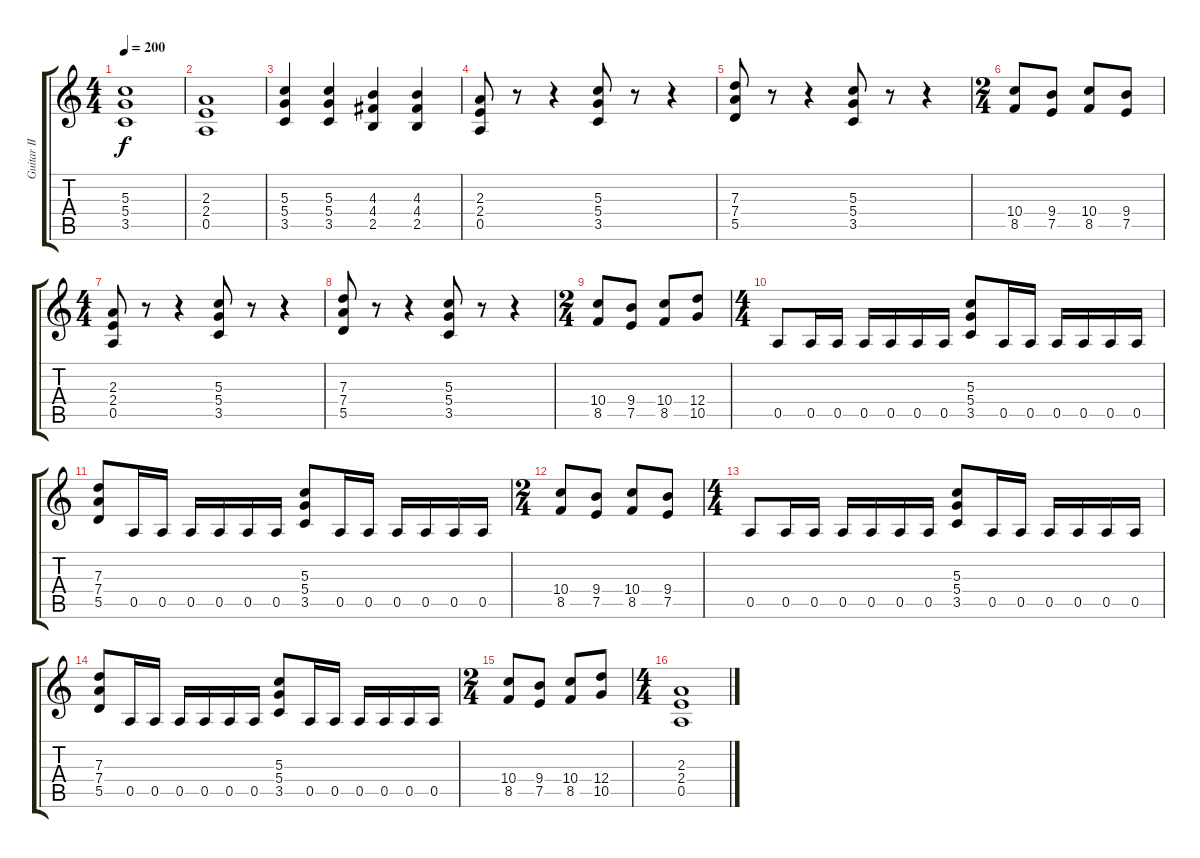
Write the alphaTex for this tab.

\track ("Guitar II Rhythm" "Guitar II ") {instrument overdrivenguitar}
\staff {score tabs}
\tuning (E4 B3 G3 D3 A2 E2) {hide}
\ts (4 4)
\tempo 200
\clef g2
\ks c
(5.3 5.4 3.5).1{dy f} |
(2.3 2.4 0.5).1 |
(5.3 5.4 3.5).4 (5.3 5.4 3.5).4 (4.3 4.4 2.5).4 (4.3 4.4 2.5).4 |
(2.3 2.4 0.5).8 r.8 r.4 (5.3 5.4 3.5).8 r.8 r.4 |
(7.3 7.4 5.5).8 r.8 r.4 (5.3 5.4 3.5).8 r.8 r.4 |
\ts (2 4)
(10.4 8.5).8 (9.4 7.5).8 (10.4 8.5).8 (9.4 7.5).8 |
\ts (4 4)
(2.3 2.4 0.5).8 r.8 r.4 (5.3 5.4 3.5).8 r.8 r.4 |
(7.3 7.4 5.5).8 r.8 r.4 (5.3 5.4 3.5).8 r.8 r.4 |
\ts (2 4)
(10.4 8.5).8 (9.4 7.5).8 (10.4 8.5).8 (12.4 10.5).8 |
\ts (4 4)
0.5.8 0.5.16 0.5.16 0.5.16 0.5.16 0.5.16 0.5.16 (5.3 5.4 3.5).8 0.5.16 0.5.16 0.5.16 0.5.16 0.5.16 0.5.16 |
(7.3 7.4 5.5).8 0.5.16 0.5.16 0.5.16 0.5.16 0.5.16 0.5.16 (5.3 5.4 3.5).8 0.5.16 0.5.16 0.5.16 0.5.16 0.5.16 0.5.16 |
\ts (2 4)
(10.4 8.5).8 (9.4 7.5).8 (10.4 8.5).8 (9.4 7.5).8 |
\ts (4 4)
0.5.8 0.5.16 0.5.16 0.5.16 0.5.16 0.5.16 0.5.16 (5.3 5.4 3.5).8 0.5.16 0.5.16 0.5.16 0.5.16 0.5.16 0.5.16 |
(7.3 7.4 5.5).8 0.5.16 0.5.16 0.5.16 0.5.16 0.5.16 0.5.16 (5.3 5.4 3.5).8 0.5.16 0.5.16 0.5.16 0.5.16 0.5.16 0.5.16 |
\ts (2 4)
(10.4 8.5).8 (9.4 7.5).8 (10.4 8.5).8 (12.4 10.5).8 |
\ts (4 4)
(2.3 2.4 0.5).1
